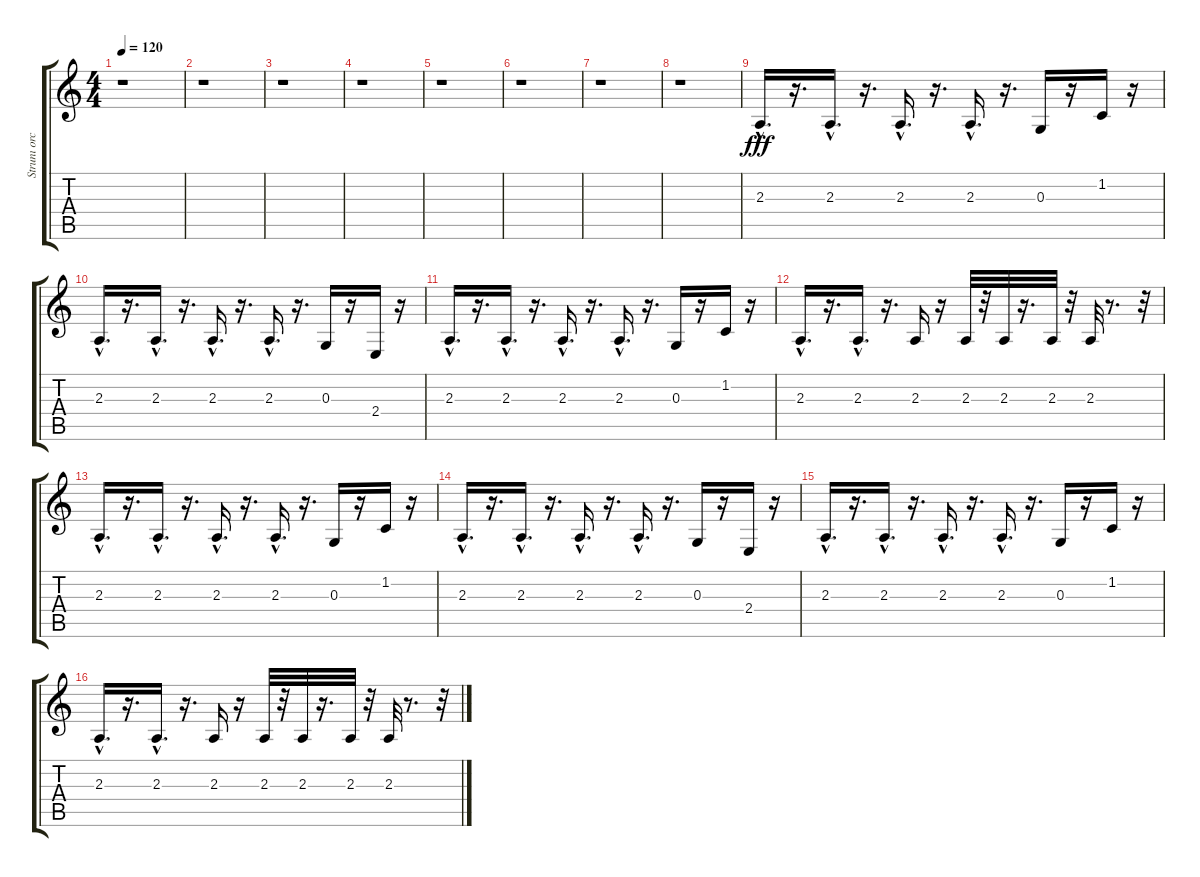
\track ("Strunı orch. 1" "Strunı orc") {instrument stringensemble1}
\staff {score tabs}
\tuning (E4 B3 G3 D3 A2 E2) {hide}
\ts (4 4)
\tempo 120
\clef g2
\ks c
r.1{dy fff} |
r.1 |
r.1 |
r.1 |
r.1 |
r.1 |
r.1 |
r.1 |
2.3{hac}.16{d} r.16{d} 2.3{hac}.16{d} r.16{d} 2.3{hac}.16{d} r.16{d} 2.3{hac}.16{d} r.16{d} 0.3.16 r.16 1.2.16 r.16 |
2.3{hac}.16{d} r.16{d} 2.3{hac}.16{d} r.16{d} 2.3{hac}.16{d} r.16{d} 2.3{hac}.16{d} r.16{d} 0.3.16 r.16 2.4.16 r.16 |
2.3{hac}.16{d} r.16{d} 2.3{hac}.16{d} r.16{d} 2.3{hac}.16{d} r.16{d} 2.3{hac}.16{d} r.16{d} 0.3.16 r.16 1.2.16 r.16 |
2.3{hac}.16{d} r.16{d} 2.3{hac}.16{d} r.16{d} 2.3.16 r.16 2.3.32 r.32 2.3.32 r.16{d} 2.3.32 r.32 2.3.32 r.8{d} r.32 |
2.3{hac}.16{d} r.16{d} 2.3{hac}.16{d} r.16{d} 2.3{hac}.16{d} r.16{d} 2.3{hac}.16{d} r.16{d} 0.3.16 r.16 1.2.16 r.16 |
2.3{hac}.16{d} r.16{d} 2.3{hac}.16{d} r.16{d} 2.3{hac}.16{d} r.16{d} 2.3{hac}.16{d} r.16{d} 0.3.16 r.16 2.4.16 r.16 |
2.3{hac}.16{d} r.16{d} 2.3{hac}.16{d} r.16{d} 2.3{hac}.16{d} r.16{d} 2.3{hac}.16{d} r.16{d} 0.3.16 r.16 1.2.16 r.16 |
2.3{hac}.16{d} r.16{d} 2.3{hac}.16{d} r.16{d} 2.3.16 r.16 2.3.32 r.32 2.3.32 r.16{d} 2.3.32 r.32 2.3.32 r.8{d} r.32
